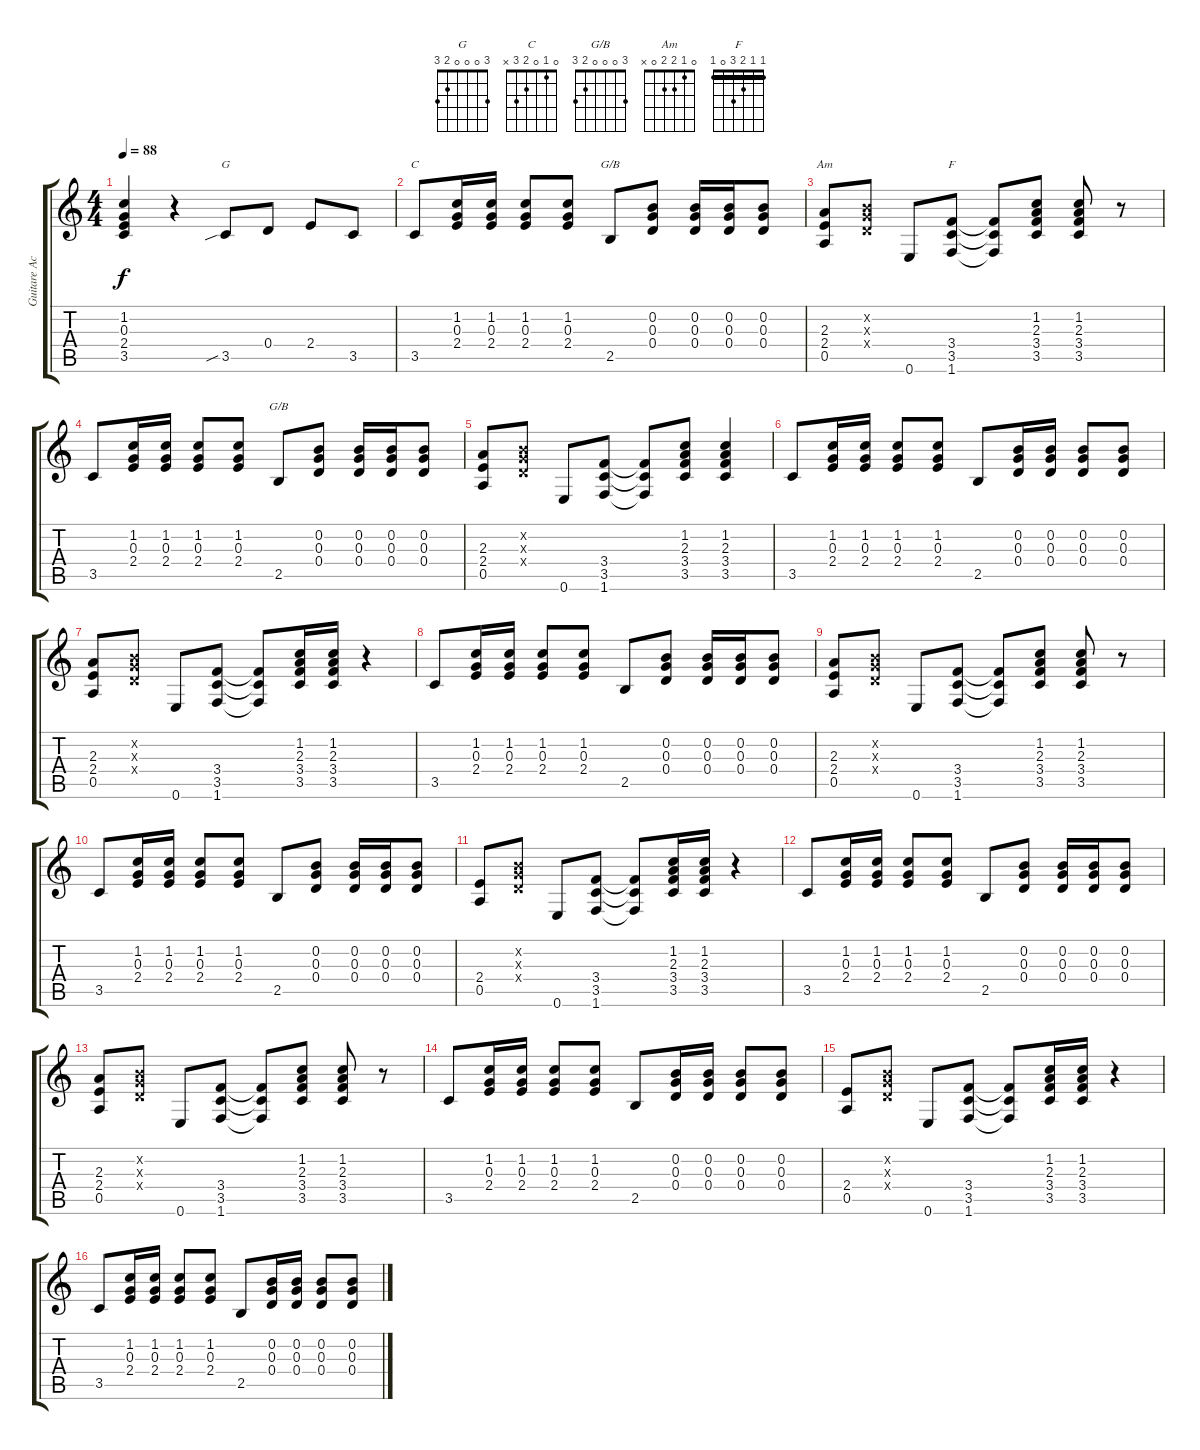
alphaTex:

\track ("Guitare Acoustique" "Guitare Ac") {instrument acousticguitarsteel}
\staff {score tabs}
\tuning (E4 B3 G3 D3 A2 E2) {hide}
\chord ("G" 3 0 0 0 2 3)
\chord ("C" 0 1 0 2 3 x)
\chord ("G/B" x x x x 2 x)
\chord ("Am" 0 1 2 2 0 x)
\chord ("F" 1 1 2 3 0 1) {barre 1}
\chord ("G/B" 3 0 0 0 2 3)
\ts (4 4)
\tempo 88
\clef g2
\ks c
(1.2{t} 0.3{t} 2.4{t} 3.5{t}).4{dy f} r.4 3.5{sib}.8{ch "G"} 0.4.8 2.4.8 3.5.8 |
3.5.8{ch "C"} (1.2 0.3 2.4).16 (1.2 0.3 2.4).16 (1.2 0.3 2.4).8 (1.2 0.3 2.4).8 2.5.8{ch "G/B"} (0.2 0.3 0.4).8 (0.2 0.3 0.4).16 (0.2 0.3 0.4).16 (0.2 0.3 0.4).8 |
(2.3 2.4 0.5).8{ch "Am"} (0.2{x} 0.3{x} 0.4{x}).8 0.6.8 (3.4 3.5 1.6).8{ch "F"} (3.4{t} 3.5{t} 1.6{t}).8 (1.2 2.3 3.4 3.5).8 (1.2 2.3 3.4 3.5).8 r.8 |
3.5.8 (1.2 0.3 2.4).16 (1.2 0.3 2.4).16 (1.2 0.3 2.4).8 (1.2 0.3 2.4).8 2.5.8{ch "G/B"} (0.2 0.3 0.4).8 (0.2 0.3 0.4).16 (0.2 0.3 0.4).16 (0.2 0.3 0.4).8 |
(2.3 2.4 0.5).8 (0.2{x} 0.3{x} 0.4{x}).8 0.6.8 (3.4 3.5 1.6).8 (3.4{t} 3.5{t} 1.6{t}).8 (1.2 2.3 3.4 3.5).8 (1.2 2.3 3.4 3.5).4 |
3.5.8 (1.2 0.3 2.4).16 (1.2 0.3 2.4).16 (1.2 0.3 2.4).8 (1.2 0.3 2.4).8 2.5.8 (0.2 0.3 0.4).16 (0.2 0.3 0.4).16 (0.2 0.3 0.4).8 (0.2 0.3 0.4).8 |
(2.3 2.4 0.5).8 (0.2{x} 0.3{x} 0.4{x}).8 0.6.8 (3.4 3.5 1.6).8 (3.4{t} 3.5{t} 1.6{t}).8 (1.2 2.3 3.4 3.5).16 (1.2 2.3 3.4 3.5).16 r.4 |
3.5.8 (1.2 0.3 2.4).16 (1.2 0.3 2.4).16 (1.2 0.3 2.4).8 (1.2 0.3 2.4).8 2.5.8 (0.2 0.3 0.4).8 (0.2 0.3 0.4).16 (0.2 0.3 0.4).16 (0.2 0.3 0.4).8 |
(2.3 2.4 0.5).8 (0.2{x} 0.3{x} 0.4{x}).8 0.6.8 (3.4 3.5 1.6).8 (3.4{t} 3.5{t} 1.6{t}).8 (1.2 2.3 3.4 3.5).8 (1.2 2.3 3.4 3.5).8 r.8 |
3.5.8 (1.2 0.3 2.4).16 (1.2 0.3 2.4).16 (1.2 0.3 2.4).8 (1.2 0.3 2.4).8 2.5.8 (0.2 0.3 0.4).8 (0.2 0.3 0.4).16 (0.2 0.3 0.4).16 (0.2 0.3 0.4).8 |
(2.4 0.5).8 (0.2{x} 0.3{x} 0.4{x}).8 0.6.8 (3.4 3.5 1.6).8 (3.4{t} 3.5{t} 1.6{t}).8 (1.2 2.3 3.4 3.5).16 (1.2 2.3 3.4 3.5).16 r.4 |
3.5.8 (1.2 0.3 2.4).16 (1.2 0.3 2.4).16 (1.2 0.3 2.4).8 (1.2 0.3 2.4).8 2.5.8 (0.2 0.3 0.4).8 (0.2 0.3 0.4).16 (0.2 0.3 0.4).16 (0.2 0.3 0.4).8 |
(2.3 2.4 0.5).8 (0.2{x} 0.3{x} 0.4{x}).8 0.6.8 (3.4 3.5 1.6).8 (3.4{t} 3.5{t} 1.6{t}).8 (1.2 2.3 3.4 3.5).8 (1.2 2.3 3.4 3.5).8 r.8 |
3.5.8 (1.2 0.3 2.4).16 (1.2 0.3 2.4).16 (1.2 0.3 2.4).8 (1.2 0.3 2.4).8 2.5.8 (0.2 0.3 0.4).16 (0.2 0.3 0.4).16 (0.2 0.3 0.4).8 (0.2 0.3 0.4).8 |
(2.4 0.5).8 (0.2{x} 0.3{x} 0.4{x}).8 0.6.8 (3.4 3.5 1.6).8 (3.4{t} 3.5{t} 1.6{t}).8 (1.2 2.3 3.4 3.5).16 (1.2 2.3 3.4 3.5).16 r.4 |
3.5.8 (1.2 0.3 2.4).16 (1.2 0.3 2.4).16 (1.2 0.3 2.4).8 (1.2 0.3 2.4).8 2.5.8 (0.2 0.3 0.4).16 (0.2 0.3 0.4).16 (0.2 0.3 0.4).8 (0.2 0.3 0.4).8
